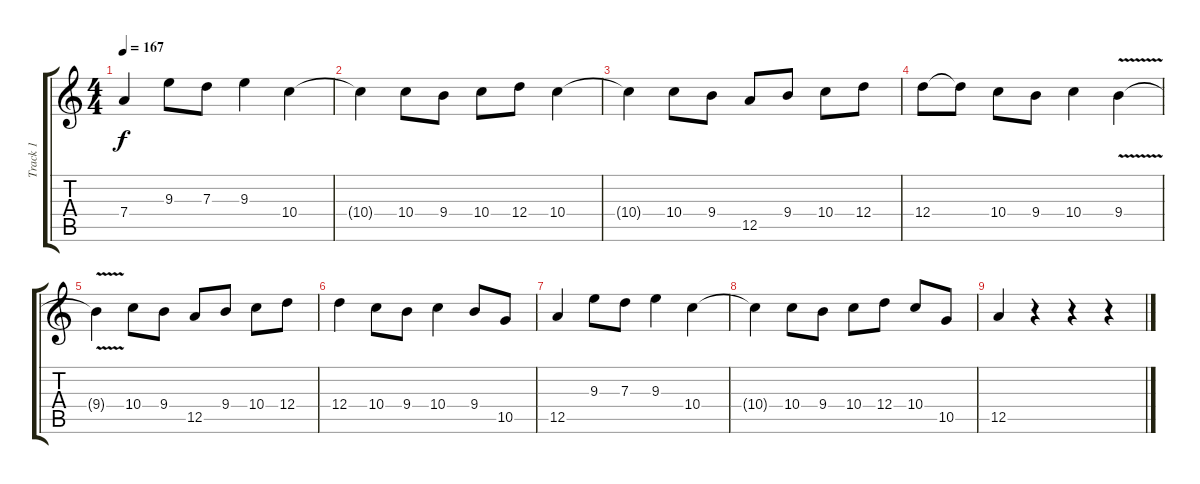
\track ("Track 1" "Track 1") {instrument distortionguitar}
\staff {score tabs}
\tuning (E4 B3 G3 D3 A2 E2) {hide}
\ts (4 4)
\tempo 167
\clef g2
\ks c
7.4.4{dy f instrument distortionguitar} 9.3.8 7.3.8 9.3.4 10.4.4 |
10.4{t}.4 10.4.8 9.4.8 10.4.8 12.4.8 10.4.4 |
10.4{t}.4 10.4.8 9.4.8 12.5.8 9.4.8 10.4.8 12.4.8 |
12.4.8 12.4{t}.8 10.4.8 9.4.8 10.4.4 9.4{v}.4 |
9.4{t}.4 10.4.8 9.4.8 12.5.8 9.4.8 10.4.8 12.4.8 |
12.4.4 10.4.8 9.4.8 10.4.4 9.4.8 10.5.8 |
12.5.4 9.3.8 7.3.8 9.3.4 10.4.4 |
10.4{t}.4 10.4.8 9.4.8 10.4.8 12.4.8 10.4.8 10.5.8 |
12.5.4 r.4 r.4 r.4
